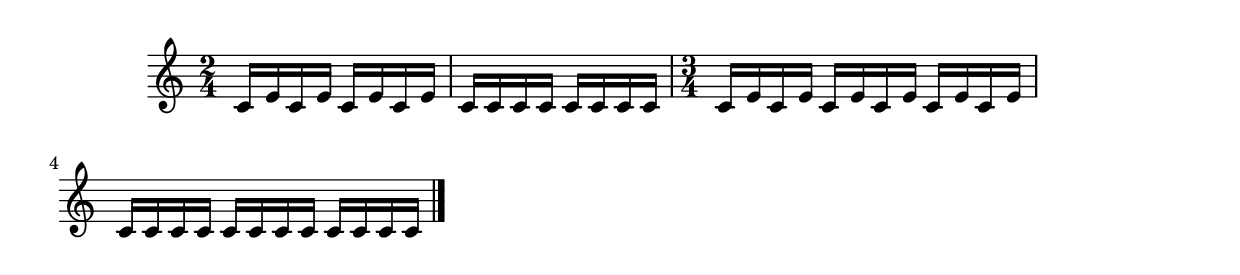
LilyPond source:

\version "2.14.0"

\header {
  texidoc = "Unfolding tremolo repeats.  All fragments fill one
measure with 16th notes exactly."
}

\layout { ragged-right = ##t }

\relative c' {
  \time 2/4 
  \unfoldRepeats {
    \repeat tremolo 4 { c16 e } |
    \repeat tremolo 8 c16
  } |
  \time 3/4 
  \unfoldRepeats {
    \repeat tremolo 6 { c16 e } |
    \repeat tremolo 12 { c16 } |
  }
  \bar "|."  
}
